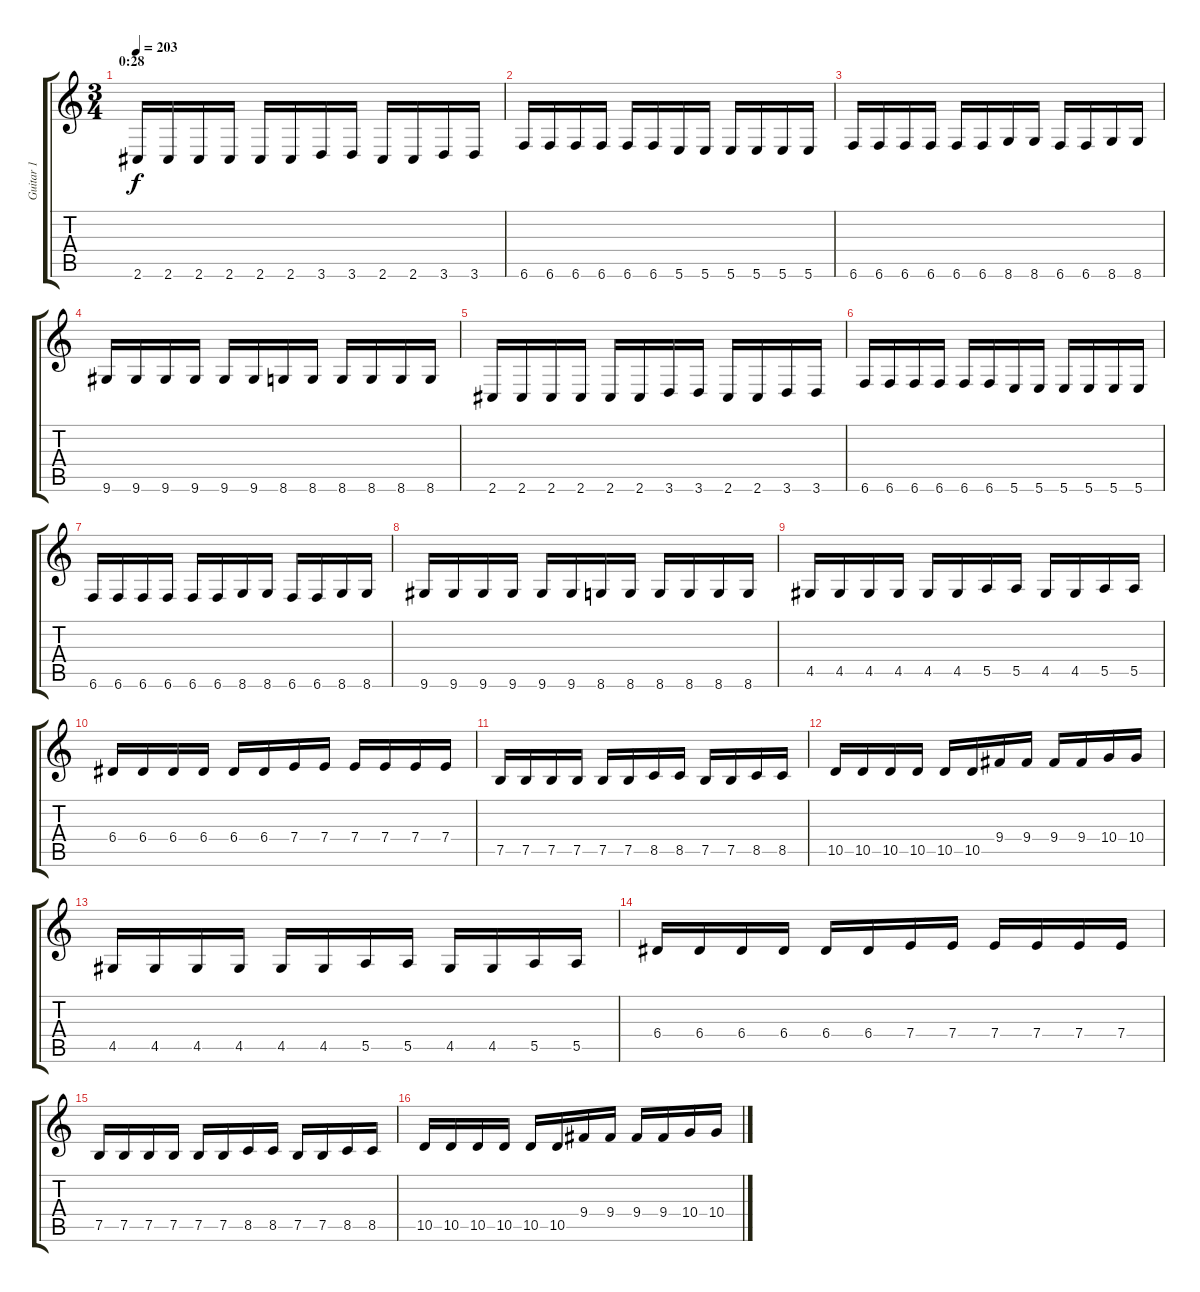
\track ("Guitar 1" "Guitar 1") {instrument distortionguitar}
\staff {score tabs}
\tuning (B3 Gb3 D3 A2 E2 B1) {hide}
\ts (3 4)
\section ("" "0:28")
\tempo 203
\clef g2
\ks c
2.6.16{dy f} 2.6.16 2.6.16 2.6.16 2.6.16 2.6.16 3.6.16 3.6.16 2.6.16 2.6.16 3.6.16 3.6.16 |
6.6.16 6.6.16 6.6.16 6.6.16 6.6.16 6.6.16 5.6.16 5.6.16 5.6.16 5.6.16 5.6.16 5.6.16 |
6.6.16 6.6.16 6.6.16 6.6.16 6.6.16 6.6.16 8.6.16 8.6.16 6.6.16 6.6.16 8.6.16 8.6.16 |
9.6.16 9.6.16 9.6.16 9.6.16 9.6.16 9.6.16 8.6.16 8.6.16 8.6.16 8.6.16 8.6.16 8.6.16 |
2.6.16 2.6.16 2.6.16 2.6.16 2.6.16 2.6.16 3.6.16 3.6.16 2.6.16 2.6.16 3.6.16 3.6.16 |
6.6.16 6.6.16 6.6.16 6.6.16 6.6.16 6.6.16 5.6.16 5.6.16 5.6.16 5.6.16 5.6.16 5.6.16 |
6.6.16 6.6.16 6.6.16 6.6.16 6.6.16 6.6.16 8.6.16 8.6.16 6.6.16 6.6.16 8.6.16 8.6.16 |
9.6.16 9.6.16 9.6.16 9.6.16 9.6.16 9.6.16 8.6.16 8.6.16 8.6.16 8.6.16 8.6.16 8.6.16 |
4.5.16 4.5.16 4.5.16 4.5.16 4.5.16 4.5.16 5.5.16 5.5.16 4.5.16 4.5.16 5.5.16 5.5.16 |
6.4.16 6.4.16 6.4.16 6.4.16 6.4.16 6.4.16 7.4.16 7.4.16 7.4.16 7.4.16 7.4.16 7.4.16 |
7.5.16 7.5.16 7.5.16 7.5.16 7.5.16 7.5.16 8.5.16 8.5.16 7.5.16 7.5.16 8.5.16 8.5.16 |
10.5.16 10.5.16 10.5.16 10.5.16 10.5.16 10.5.16 9.4.16 9.4.16 9.4.16 9.4.16 10.4.16 10.4.16 |
4.5.16 4.5.16 4.5.16 4.5.16 4.5.16 4.5.16 5.5.16 5.5.16 4.5.16 4.5.16 5.5.16 5.5.16 |
6.4.16 6.4.16 6.4.16 6.4.16 6.4.16 6.4.16 7.4.16 7.4.16 7.4.16 7.4.16 7.4.16 7.4.16 |
7.5.16 7.5.16 7.5.16 7.5.16 7.5.16 7.5.16 8.5.16 8.5.16 7.5.16 7.5.16 8.5.16 8.5.16 |
10.5.16 10.5.16 10.5.16 10.5.16 10.5.16 10.5.16 9.4.16 9.4.16 9.4.16 9.4.16 10.4.16 10.4.16
